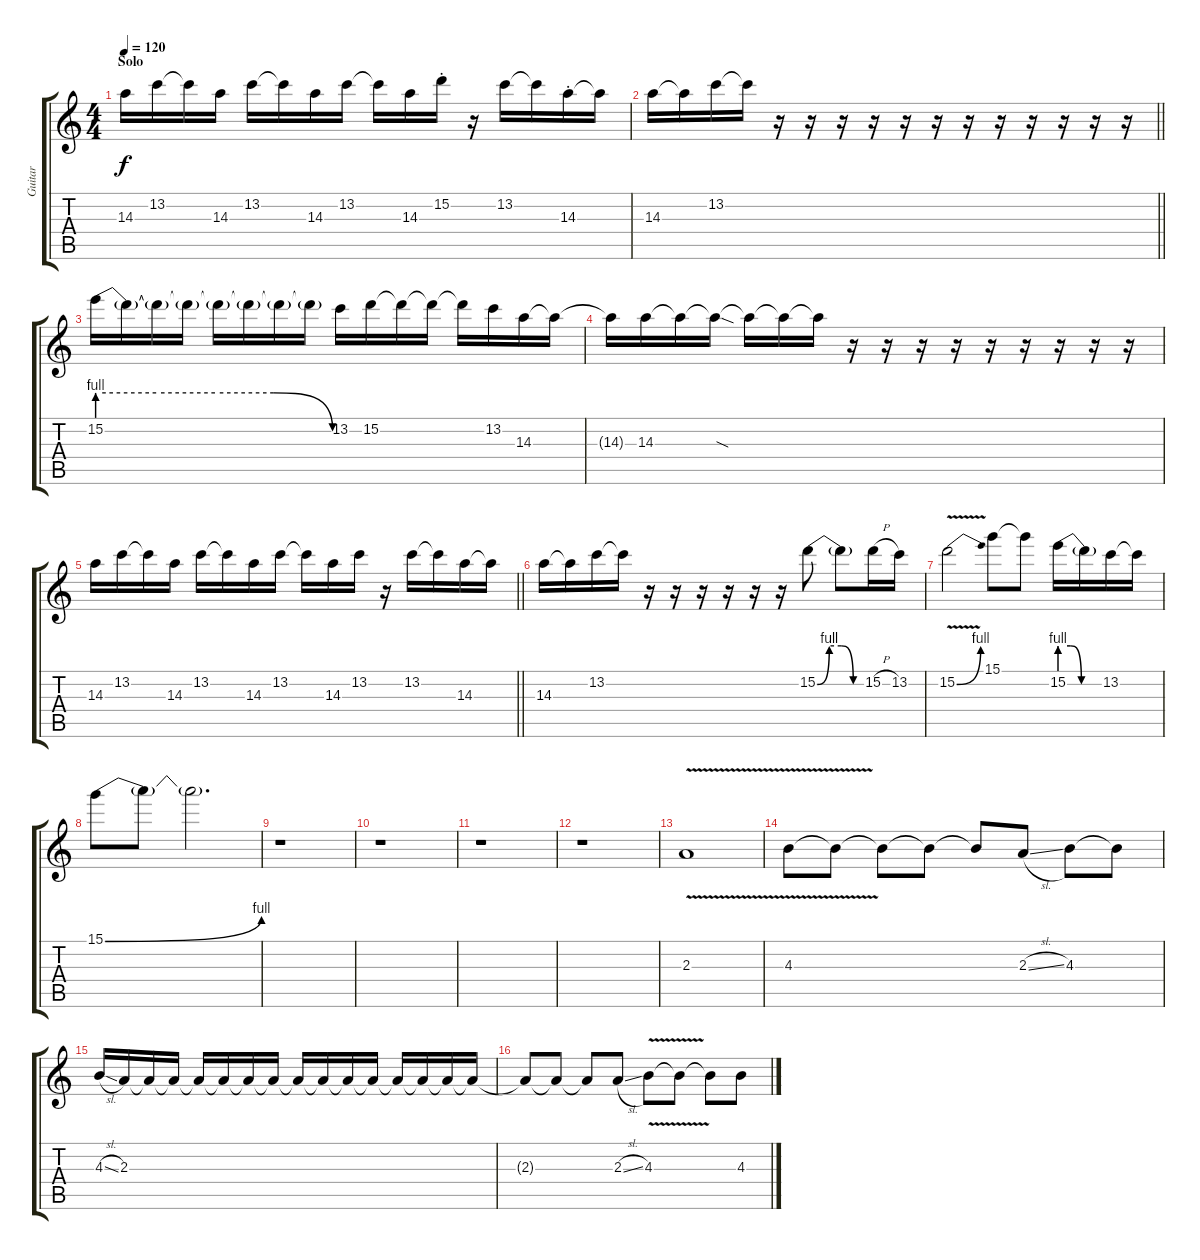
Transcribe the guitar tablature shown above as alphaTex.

\track ("Guitar" "Guitar") {instrument distortionguitar}
\staff {score tabs}
\tuning (E4 B3 G3 D3 A2 E2) {hide}
\ts (4 4)
\section ("" "Solo")
\tempo 120
\clef g2
\ks c
14.3.16{dy f} 13.2.16 13.2{t}.16 14.3.16 13.2.16 13.2{t}.16 14.3.16 13.2.16 13.2{t}.16 14.3.16 15.2{st}.16 r.16 13.2.16 13.2{t}.16 14.3{st}.16 14.3{t}.16 |
\barLineRight lightlight
14.3.16 14.3{t}.16 13.2.16 13.2{t}.16 r.16 r.16 r.16 r.16 r.16 r.16 r.16 r.16 r.16 r.16 r.16 r.16 |
15.2{be (custom 0 4 15 4 30 4 45 4 60 0)}.16 15.2{t}.16 15.2{t}.16 15.2{t}.16 15.2{t}.16 15.2{t}.16 15.2{t}.16 15.2{t}.16 13.2.16 15.2.16 15.2{t}.16 15.2{t}.16 15.2{t}.16 13.2.16 14.3.16 14.3{t}.16 |
14.3{t}.16 14.3.16 14.3{t}.16 14.3{sod t}.16 14.3{t}.16 14.3{t}.16 14.3{t}.16 r.16 r.16 r.16 r.16 r.16 r.16 r.16 r.16 r.16 |
\barLineRight lightlight
14.3.16 13.2.16 13.2{t}.16 14.3.16 13.2.16 13.2{t}.16 14.3.16 13.2.16 13.2{t}.16 14.3.16 13.2.16 r.16 13.2.16 13.2{t}.16 14.3.16 14.3{t}.16 |
14.3.16 14.3{t}.16 13.2.16 13.2{t}.16 r.16 r.16 r.16 r.16 r.16 r.16 15.2{be (custom 0 0 15 4 30 4 45 0 60 0)}.8 15.2{t}.8 15.2{h}.16 13.2.16 |
15.2{be (bend 0 0 60 4) v}.2 15.1.8 15.1{t}.8 15.2{be (custom 0 4 15 4 30 0 60 0)}.16 15.2{t}.16 13.2.16 13.2{t}.16 |
15.1{be (bend 0 0 60 4)}.8 15.1{t}.8 15.1{t}.2{d} |
r.1 |
r.1 |
r.1 |
r.1 |
2.3{v}.1 |
4.3{v}.8 4.3{t}.8 4.3{t}.8 4.3{t}.8 4.3{t}.8 2.3{sl}.8 4.3.8 4.3{t}.8 |
4.3{sl}.16 2.3.16 2.3{t}.16 2.3{t}.16 2.3{t}.16 2.3{t}.16 2.3{t}.16 2.3{t}.16 2.3{t}.16 2.3{t}.16 2.3{t}.16 2.3{t}.16 2.3{t}.16 2.3{t}.16 2.3{t}.16 2.3{t}.16 |
2.3{t}.8 2.3{t}.8 2.3{t}.8 2.3{sl}.8 4.3{v}.8 4.3{t}.8 4.3{t}.8 4.3{sl}.8
